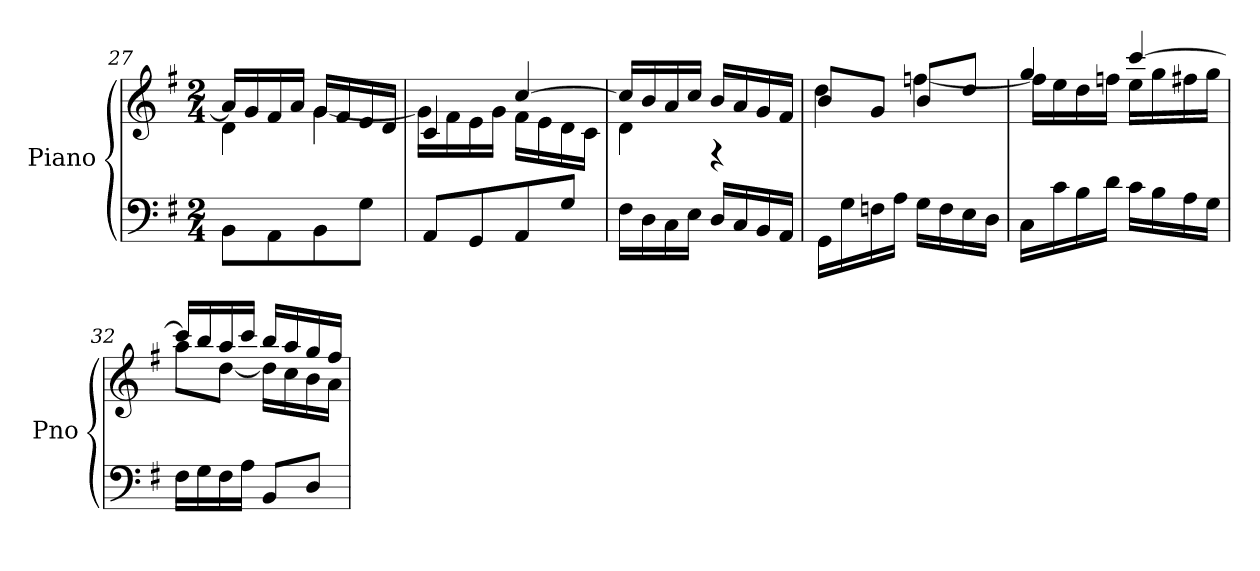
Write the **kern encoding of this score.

**kern	**kern
*part1	*part1
*staff2	*staff1
*I"Piano	*
*I'Pno	*
*clefF4	*clefG2
*k[f#]	*k[f#]
*M2/4	*M2/4
=27	=27
*	*^
8BB\L	16a/LL]	4d\
.	16g/	.
8AA\	16f#/	.
.	16a/JJ	.
8BB\	16g/LL	[4g\
.	16f#/	.
8G\J	16e/	.
.	16d/JJ	.
=28	=28	=28
8AA/L	4c/	16g\LL]
.	.	16f#\
8GG/	.	16e\
.	.	16g\JJ
8AA/	[4cc/	16f#\LL
.	.	16e\
8G/J	.	16d\
.	.	16c\JJ
=29	=29	=29
16F#\LL	16cc/LL]	4d\
16D\	16b/	.
16C\	16a/	.
16E\JJ	16cc/JJ	.
16D/LL	16b/LL	4rF
16C/	16a/	.
16BB/	16g/	.
16AA/JJ	16f#/JJ	.
!!LO:LB:g=z	!!
=30	=30	=30
16GG\LL	8b/L	4dd\
16G\	.	.
16Fn\	8g/J	.
16A\JJ	.	.
16G\LL	8b/L	[4ffn\
16F\	.	.
16E\	8dd/J	.
16D\JJ	.	.
=31	=31	=31
16C\LL	4gg/	16ff\LL]
16c\	.	16ee\
16B\	.	16dd\
16d\JJ	.	16ffn\JJ
16c\LL	[4ccc/	16ee\LL
16B\	.	16gg\
16A\	.	16ff#X\
16G\JJ	.	16gg\JJ
=32	=32	=32
16F#\LL	16ccc/LL]	8aa\L
16G\	16bb/	.
16F#\	16aa/	[8dd\J
16A\JJ	16ccc/JJ	.
8BB/L	16bb/LL	16dd\LL]
.	16aa/	16cc\
8D/J	16gg/	16b\
.	16ff#/JJ	16a\JJ
*	*v	*v
=	=
*-	*-
